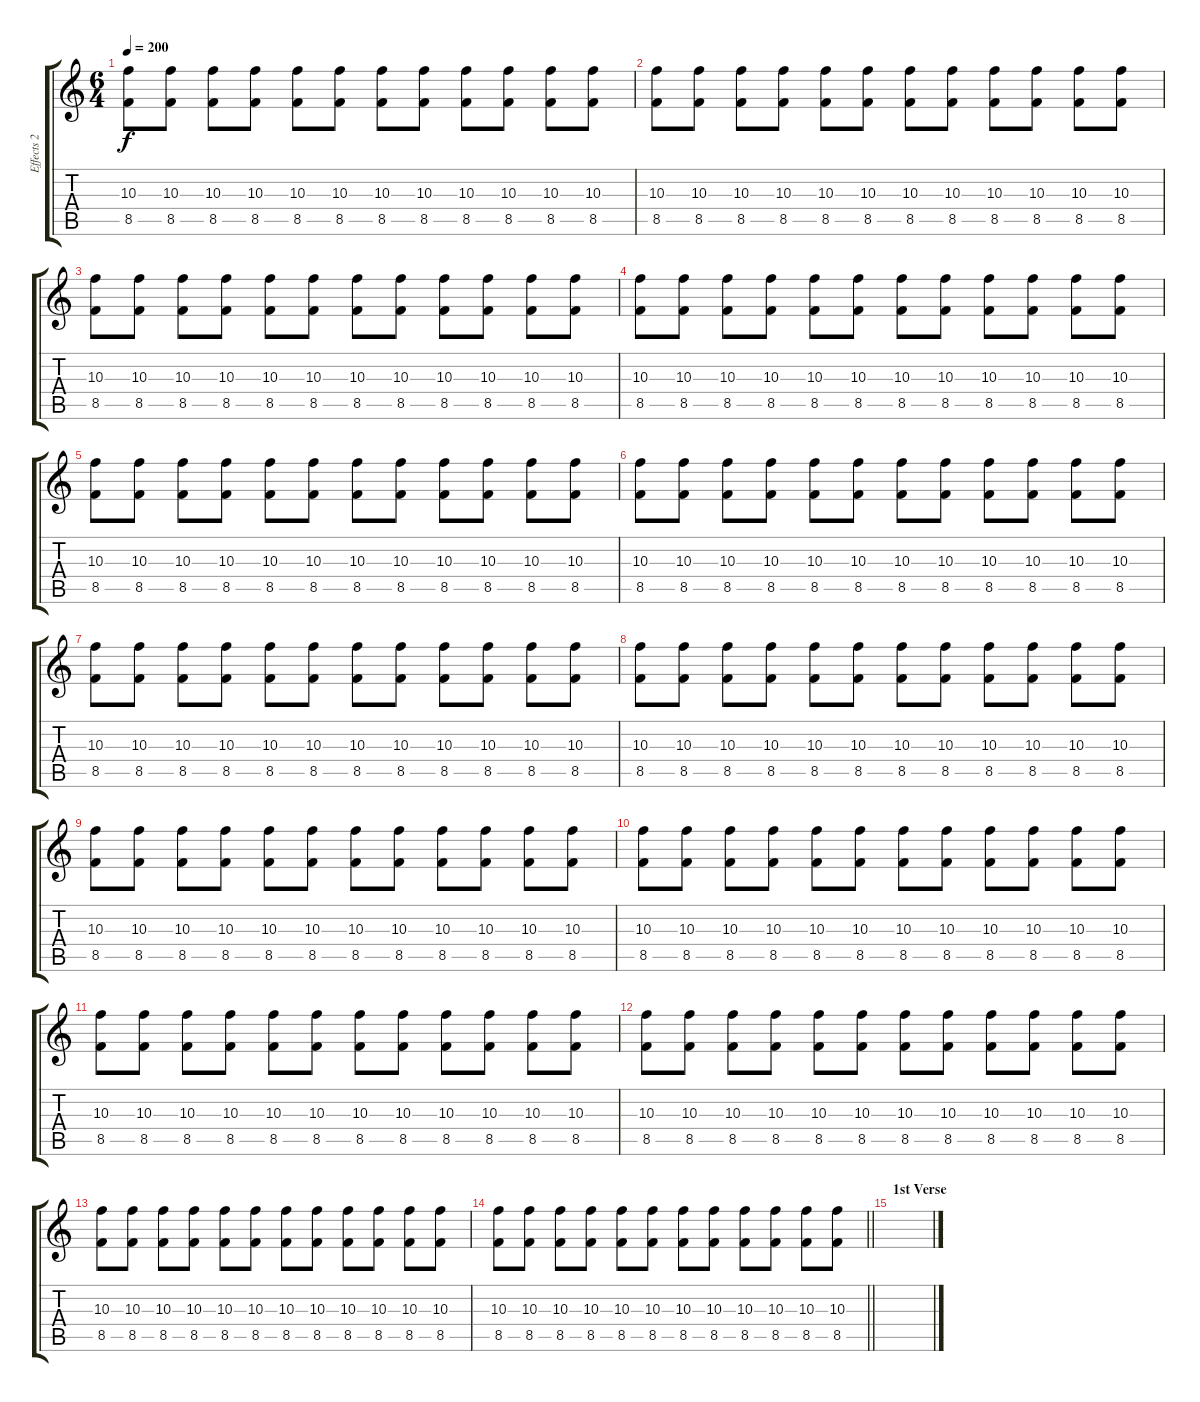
\track ("Effects 2" "Effects 2") {instrument distortionguitar}
\staff {score tabs}
\tuning (E4 B3 G3 D3 A2 E2) {hide}
\ts (6 4)
\tempo 200
\clef g2
\ks c
(10.3 8.5).8{dy f} (10.3 8.5).8 (10.3 8.5).8 (10.3 8.5).8 (10.3 8.5).8 (10.3 8.5).8 (10.3 8.5).8 (10.3 8.5).8 (10.3 8.5).8 (10.3 8.5).8 (10.3 8.5).8 (10.3 8.5).8 |
(10.3 8.5).8 (10.3 8.5).8 (10.3 8.5).8 (10.3 8.5).8 (10.3 8.5).8 (10.3 8.5).8 (10.3 8.5).8 (10.3 8.5).8 (10.3 8.5).8 (10.3 8.5).8 (10.3 8.5).8 (10.3 8.5).8 |
(10.3 8.5).8 (10.3 8.5).8 (10.3 8.5).8 (10.3 8.5).8 (10.3 8.5).8 (10.3 8.5).8 (10.3 8.5).8 (10.3 8.5).8 (10.3 8.5).8 (10.3 8.5).8 (10.3 8.5).8 (10.3 8.5).8 |
(10.3 8.5).8 (10.3 8.5).8 (10.3 8.5).8 (10.3 8.5).8 (10.3 8.5).8 (10.3 8.5).8 (10.3 8.5).8 (10.3 8.5).8 (10.3 8.5).8 (10.3 8.5).8 (10.3 8.5).8 (10.3 8.5).8 |
(10.3 8.5).8 (10.3 8.5).8 (10.3 8.5).8 (10.3 8.5).8 (10.3 8.5).8 (10.3 8.5).8 (10.3 8.5).8 (10.3 8.5).8 (10.3 8.5).8 (10.3 8.5).8 (10.3 8.5).8 (10.3 8.5).8 |
(10.3 8.5).8 (10.3 8.5).8 (10.3 8.5).8 (10.3 8.5).8 (10.3 8.5).8 (10.3 8.5).8 (10.3 8.5).8 (10.3 8.5).8 (10.3 8.5).8 (10.3 8.5).8 (10.3 8.5).8 (10.3 8.5).8 |
(10.3 8.5).8 (10.3 8.5).8 (10.3 8.5).8 (10.3 8.5).8 (10.3 8.5).8 (10.3 8.5).8 (10.3 8.5).8 (10.3 8.5).8 (10.3 8.5).8 (10.3 8.5).8 (10.3 8.5).8 (10.3 8.5).8 |
(10.3 8.5).8 (10.3 8.5).8 (10.3 8.5).8 (10.3 8.5).8 (10.3 8.5).8 (10.3 8.5).8 (10.3 8.5).8 (10.3 8.5).8 (10.3 8.5).8 (10.3 8.5).8 (10.3 8.5).8 (10.3 8.5).8 |
(10.3 8.5).8 (10.3 8.5).8 (10.3 8.5).8 (10.3 8.5).8 (10.3 8.5).8 (10.3 8.5).8 (10.3 8.5).8 (10.3 8.5).8 (10.3 8.5).8 (10.3 8.5).8 (10.3 8.5).8 (10.3 8.5).8 |
(10.3 8.5).8 (10.3 8.5).8 (10.3 8.5).8 (10.3 8.5).8 (10.3 8.5).8 (10.3 8.5).8 (10.3 8.5).8 (10.3 8.5).8 (10.3 8.5).8 (10.3 8.5).8 (10.3 8.5).8 (10.3 8.5).8 |
(10.3 8.5).8 (10.3 8.5).8 (10.3 8.5).8 (10.3 8.5).8 (10.3 8.5).8 (10.3 8.5).8 (10.3 8.5).8 (10.3 8.5).8 (10.3 8.5).8 (10.3 8.5).8 (10.3 8.5).8 (10.3 8.5).8 |
(10.3 8.5).8 (10.3 8.5).8 (10.3 8.5).8 (10.3 8.5).8 (10.3 8.5).8 (10.3 8.5).8 (10.3 8.5).8 (10.3 8.5).8 (10.3 8.5).8 (10.3 8.5).8 (10.3 8.5).8 (10.3 8.5).8 |
(10.3 8.5).8 (10.3 8.5).8 (10.3 8.5).8 (10.3 8.5).8 (10.3 8.5).8 (10.3 8.5).8 (10.3 8.5).8 (10.3 8.5).8 (10.3 8.5).8 (10.3 8.5).8 (10.3 8.5).8 (10.3 8.5).8 |
\barLineRight lightlight
(10.3 8.5).8 (10.3 8.5).8 (10.3 8.5).8 (10.3 8.5).8 (10.3 8.5).8 (10.3 8.5).8 (10.3 8.5).8 (10.3 8.5).8 (10.3 8.5).8 (10.3 8.5).8 (10.3 8.5).8 (10.3 8.5).8 |
\section ("" "1st Verse")
